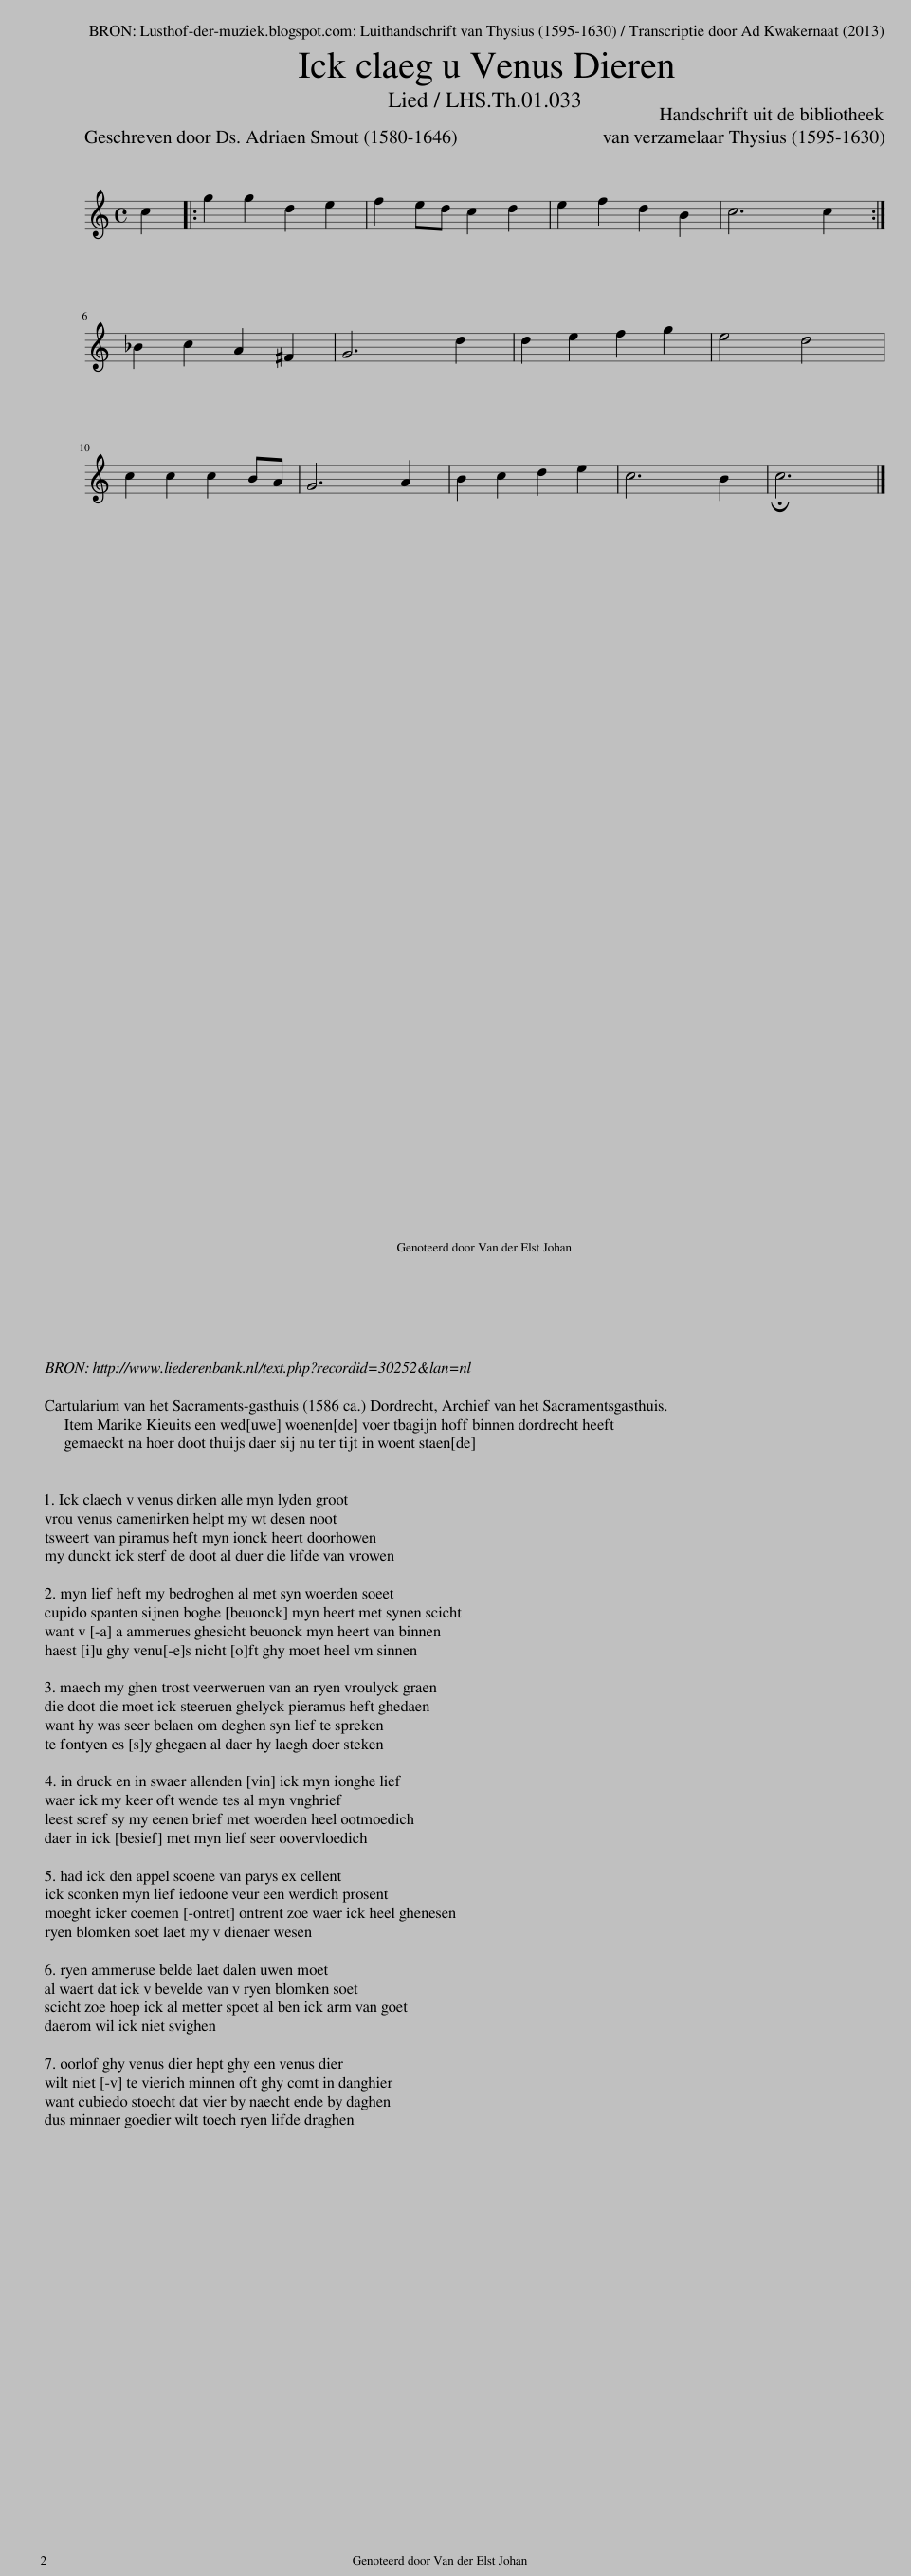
X:1
L:1/8
M:4/4
I:linebreak $
K:C
V:1 treble
V:1
 c2 |: g2 g2 d2 e2 | f2 ed c2 d2 | e2 f2 d2 B2 | c6 c2 :|$ %5
 _B2 c2 A2 ^F2 | G6 d2 | d2 e2 f2 g2 | e4 d4 |$ c2 c2 c2 BA | %10
 G6 A2 | B2 c2 d2 e2 | c6 B2 | !fermata!c6 |] %14
